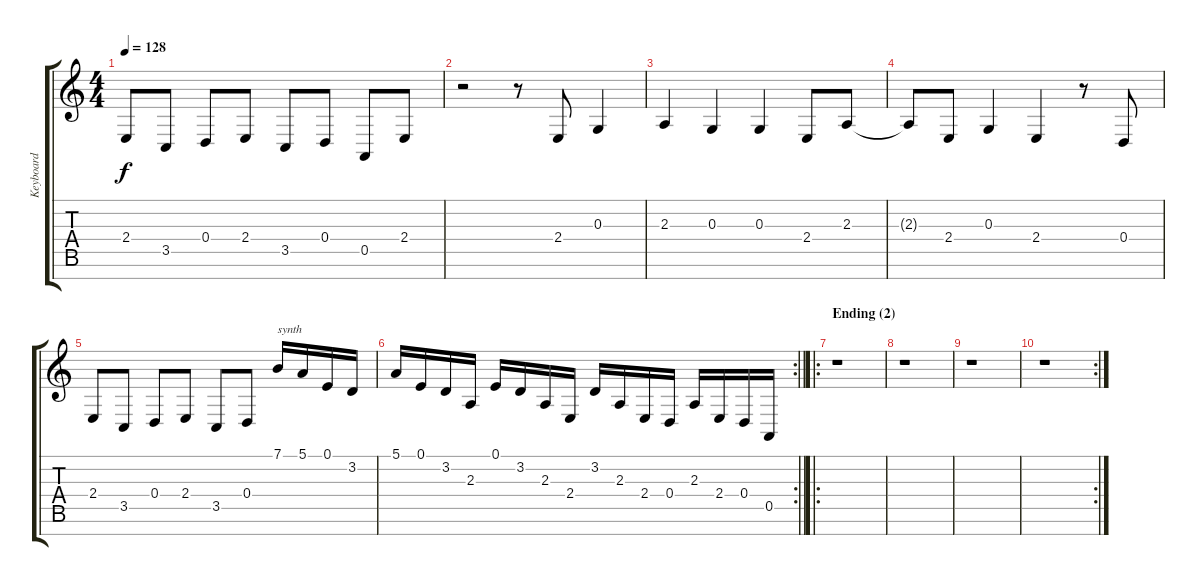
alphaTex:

\track ("Keyboard" "Keyboard") {instrument pad1newage}
\staff {score tabs}
\tuning (E4 B3 G3 D3 A2 E2 B1) {hide}
\ts (4 4)
\tempo 128
\clef g2
\ks aminor
2.4.8{dy f} 3.5.8 0.4.8 2.4.8 3.5.8 0.4.8 0.5.8 2.4.8 |
r.2 r.8 2.4.8 0.3.4 |
2.3.4 0.3.4 0.3.4 2.4.8 2.3.8 |
2.3{t}.8 2.4.8 0.3.4 2.4.4 r.8 0.4.8 |
2.4.8 3.5.8 0.4.8 2.4.8 3.5.8 0.4.8 7.1.16{txt "synth" instrument pad1newage} 5.1.16 0.1.16 3.2.16 |
\rc 2
\barLineRight lightlight
5.1.16 0.1.16 3.2.16 2.3.16 0.1.16 3.2.16 2.3.16 2.4.16 3.2.16 2.3.16 2.4.16 0.4.16 2.3.16 2.4.16 0.4.16 0.5.16 |
\ro
\section ("" "Ending (2)")
r.1 |
r.1 |
r.1 |
\rc 2
r.1
